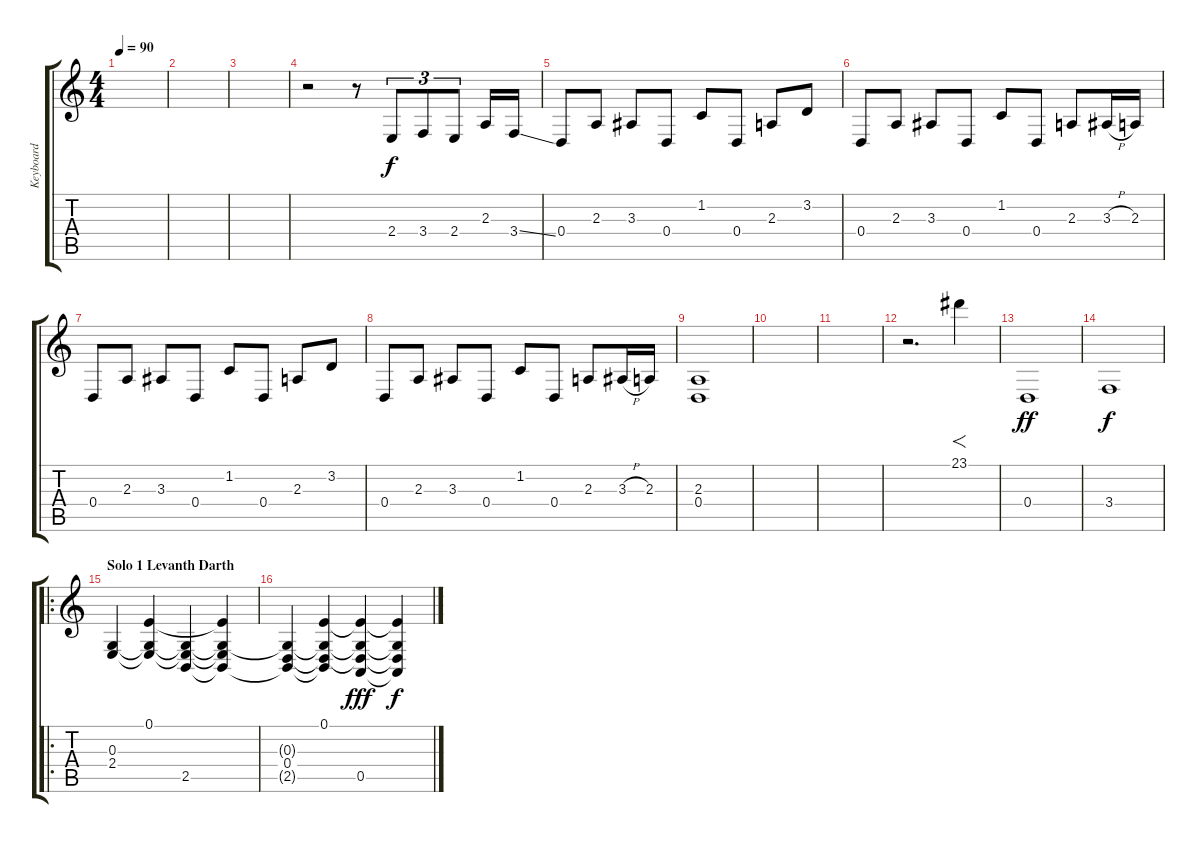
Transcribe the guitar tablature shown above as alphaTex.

\track ("Keyboard" "Keyboard") {instrument choiraahs}
\staff {score tabs}
\tuning (E4 B3 G3 D3 A2 D2) {hide}
\ts (4 4)
\tempo 90
\clef g2
\ks c
|
|
|
r.2 r.8 2.4.8{tu (3 2) volume 10 instrument harpsichord} 3.4.8{tu (3 2)} 2.4.8{tu (3 2)} 2.3.16 3.4{ss}.16 |
0.4.8{volume 10 instrument harpsichord} 2.3.8 3.3.8 0.4.8 1.2.8 0.4.8 2.3.8 3.2.8 |
0.4.8 2.3.8 3.3.8 0.4.8 1.2.8 0.4.8 2.3.8 3.3{h}.16 2.3.16 |
0.4.8 2.3.8 3.3.8 0.4.8 1.2.8 0.4.8 2.3.8 3.2.8 |
0.4.8 2.3.8 3.3.8 0.4.8 1.2.8 0.4.8 2.3.8 3.3{h}.16 2.3.16 |
(2.3 0.4).1 |
|
|
r.2{d} 23.1.4{f volume 12 instrument choiraahs} |
0.4.1{dy ff} |
3.4.1{dy f} |
\ro
\section ("" "Solo 1 Levanth Darth")
(0.3 2.4).4 (0.1 0.3{t} 2.4{t}).4 (0.3{t} 2.4{t} 2.5).4 (0.1{t} 0.3{t} 2.4{t} 2.5{t}).4 |
(0.3{t} 0.4 2.5{t}).4 (0.1 0.3{t} 0.4{t} 2.5{t}).4 (0.1{t} 0.3{t} 0.4{t} 0.5).4{dy fff} (0.1{t} 0.3{t} 0.4{t} 0.5{t}).4{dy f}
